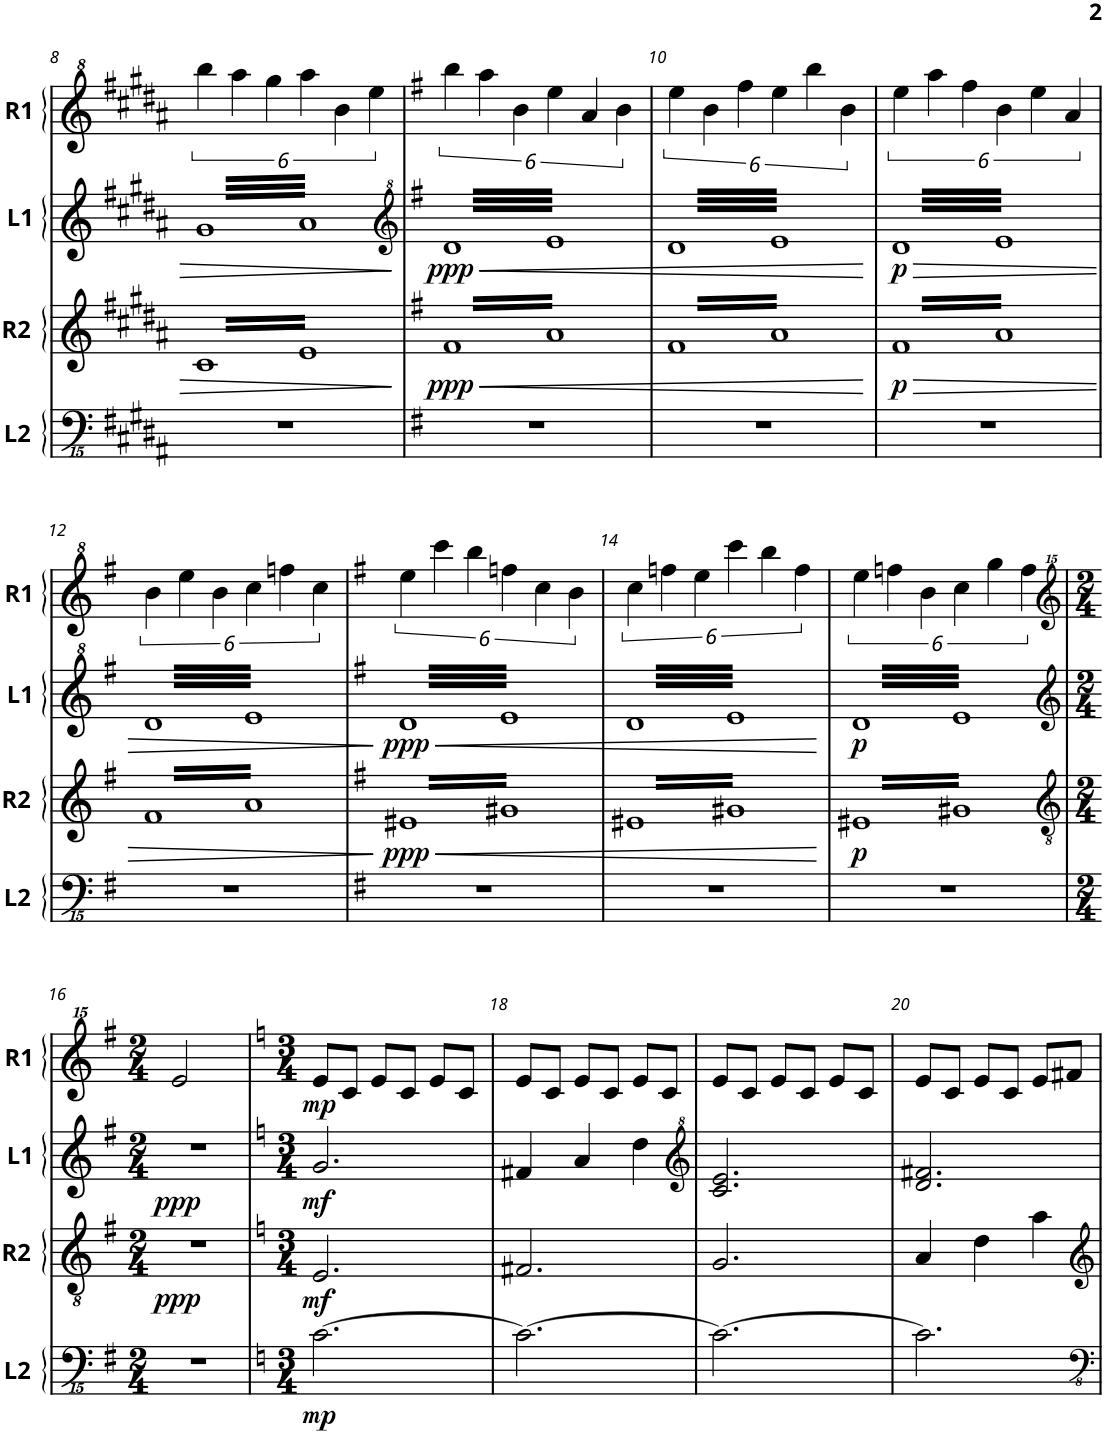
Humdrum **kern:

**kern	**dynam	**kern	**dynam	**kern	**dynam	**kern	**dynam
*part4	*part4	*part3	*part3	*part2	*part2	*part1	*part1
*staff4	*staff4	*staff3	*staff3	*staff2	*staff2	*staff1	*staff1
*I"Left 2	*	*I"Right 2	*	*I"Left 1	*	*I"Right 1	*
*I'L2	*	*I'R2	*	*I'L1	*	*I'R1	*
!!LO:PB:g=z
*clefFvv4	*	*clefG2	*	*clefG2	*	*clefG^2	*
*k[f#c#g#d#a#]	*	*k[f#c#g#d#a#]	*	*k[f#c#g#d#a#]	*	*k[f#c#g#d#a#]	*
*M4/4	*	*M4/4	*	*M4/4	*	*M4/4	*
=8	=8	=8	=8	=8	=8	=8	=8
*	*	*tremolo	*	*	*	*	*
*	*	*	*	*tremolo	*	*	*
1r	.	32c#LLL	.	64g#LLLL	.	6bbb\	.
.	.	.	.	64a#	.	.	.
.	.	32e	.	64g#	.	.	.
.	.	.	.	64a#	.	.	.
.	.	32c#	.	64g#	.	.	.
.	.	.	.	64a#	.	.	.
.	.	32e	.	64g#	.	.	.
.	.	.	.	64a#	.	.	.
.	.	32c#	.	64g#	.	.	.
.	.	.	.	64a#	.	.	.
.	.	32e	.	64g#	.	.	.
.	.	.	.	.	.	6aaa#\	.
.	.	.	.	64a#	.	.	.
.	.	32c#	.	64g#	.	.	.
.	.	.	.	64a#	.	.	.
.	.	32e	.	64g#	.	.	.
.	.	.	.	64a#	.	.	.
.	.	32c#	.	64g#	.	.	.
.	.	.	.	64a#	.	.	.
.	.	32e	.	64g#	.	.	.
.	.	.	.	64a#	.	.	.
.	.	32c#	.	64g#	.	.	.
.	.	.	.	64a#	.	.	.
.	.	.	.	.	.	6ggg#\	.
.	.	32e	.	64g#	.	.	.
.	.	.	.	64a#	.	.	.
.	.	32c#	.	64g#	.	.	.
.	.	.	.	64a#	.	.	.
.	.	32e	.	64g#	.	.	.
.	.	.	.	64a#	.	.	.
.	.	32c#	.	64g#	.	.	.
.	.	.	.	64a#	.	.	.
.	.	32e	.	64g#	.	.	.
.	.	.	.	64a#	.	.	.
.	.	32c#	.	64g#	.	6aaa#\	.
.	.	.	.	64a#	.	.	.
.	.	32e	.	64g#	.	.	.
.	.	.	.	64a#	.	.	.
.	.	32c#	.	64g#	.	.	.
.	.	.	.	64a#	.	.	.
.	.	32e	.	64g#	.	.	.
.	.	.	.	64a#	.	.	.
.	.	32c#	.	64g#	.	.	.
.	.	.	.	64a#	.	.	.
.	.	32e	.	64g#	.	.	.
.	.	.	.	.	.	6bb\	.
.	.	.	.	64a#	.	.	.
.	.	32c#	.	64g#	.	.	.
.	.	.	.	64a#	.	.	.
.	.	32e	.	64g#	.	.	.
.	.	.	.	64a#	.	.	.
.	.	32c#	.	64g#	.	.	.
.	.	.	.	64a#	.	.	.
.	.	32e	.	64g#	.	.	.
.	.	.	.	64a#	.	.	.
.	.	32c#	.	64g#	.	.	.
.	.	.	.	64a#	.	.	.
.	.	.	.	.	.	6eee\	.
.	.	32e	.	64g#	.	.	.
.	.	.	.	64a#	.	.	.
.	.	32c#	.	64g#	.	.	.
.	.	.	.	64a#	.	.	.
.	.	32e	.	64g#	.	.	.
.	.	.	.	64a#	.	.	.
.	.	32c#	.	64g#	.	.	.
.	.	.	.	64a#	.	.	.
.	.	32eJJJ	.	64g#	.	.	.
.	.	.	.	64a#JJJJ	.	.	.
=9	=9	=9	=9	=9	=9	=9	=9
*	*	*	*	*clefG^2	*	*	*
*k[f#]	*	*k[f#]	*	*k[f#]	*	*k[f#]	*
!	!	!	!LO:HP:b	!	!LO:HP:b	!	!
!	!	!	!LO:DY:n=1:b	!	!LO:DY:n=1:b	!	!
1r	.	32f#LLL	< ppp	64ddLLLL	< ppp	6bbb\	.
.	.	.	.	64ee	.	.	.
.	.	32a	.	64dd	.	.	.
.	.	.	.	64ee	.	.	.
.	.	32f#	.	64dd	.	.	.
.	.	.	.	64ee	.	.	.
.	.	32a	.	64dd	.	.	.
.	.	.	.	64ee	.	.	.
.	.	32f#	.	64dd	.	.	.
.	.	.	.	64ee	.	.	.
.	.	32a	.	64dd	.	.	.
.	.	.	.	.	.	6aaa\	.
.	.	.	.	64ee	.	.	.
.	.	32f#	.	64dd	.	.	.
.	.	.	.	64ee	.	.	.
.	.	32a	.	64dd	.	.	.
.	.	.	.	64ee	.	.	.
.	.	32f#	.	64dd	.	.	.
.	.	.	.	64ee	.	.	.
.	.	32a	.	64dd	.	.	.
.	.	.	.	64ee	.	.	.
.	.	32f#	.	64dd	.	.	.
.	.	.	.	64ee	.	.	.
.	.	.	.	.	.	6bb\	.
.	.	32a	.	64dd	.	.	.
.	.	.	.	64ee	.	.	.
.	.	32f#	.	64dd	.	.	.
.	.	.	.	64ee	.	.	.
.	.	32a	.	64dd	.	.	.
.	.	.	.	64ee	.	.	.
.	.	32f#	.	64dd	.	.	.
.	.	.	.	64ee	.	.	.
.	.	32a	.	64dd	.	.	.
.	.	.	.	64ee	.	.	.
.	.	32f#	.	64dd	.	6eee\	.
.	.	.	.	64ee	.	.	.
.	.	32a	.	64dd	.	.	.
.	.	.	.	64ee	.	.	.
.	.	32f#	.	64dd	.	.	.
.	.	.	.	64ee	.	.	.
.	.	32a	.	64dd	.	.	.
.	.	.	.	64ee	.	.	.
.	.	32f#	.	64dd	.	.	.
.	.	.	.	64ee	.	.	.
.	.	32a	.	64dd	.	.	.
.	.	.	.	.	.	6aa/	.
.	.	.	.	64ee	.	.	.
.	.	32f#	.	64dd	.	.	.
.	.	.	.	64ee	.	.	.
.	.	32a	.	64dd	.	.	.
.	.	.	.	64ee	.	.	.
.	.	32f#	.	64dd	.	.	.
.	.	.	.	64ee	.	.	.
.	.	32a	.	64dd	.	.	.
.	.	.	.	64ee	.	.	.
.	.	32f#	.	64dd	.	.	.
.	.	.	.	64ee	.	.	.
.	.	.	.	.	.	6bb\	.
.	.	32a	.	64dd	.	.	.
.	.	.	.	64ee	.	.	.
.	.	32f#	.	64dd	.	.	.
.	.	.	.	64ee	.	.	.
.	.	32a	.	64dd	.	.	.
.	.	.	.	64ee	.	.	.
.	.	32f#	.	64dd	.	.	.
.	.	.	.	64ee	.	.	.
.	.	32aJJJ	.	64dd	.	.	.
.	.	.	.	64eeJJJJ	.	.	.
=10	=10	=10	=10	=10	=10	=10	=10
1r	.	32f#LLL	.	64ddLLLL	.	6eee\	.
.	.	.	.	64ee	.	.	.
.	.	32a	.	64dd	.	.	.
.	.	.	.	64ee	.	.	.
.	.	32f#	.	64dd	.	.	.
.	.	.	.	64ee	.	.	.
.	.	32a	.	64dd	.	.	.
.	.	.	.	64ee	.	.	.
.	.	32f#	.	64dd	.	.	.
.	.	.	.	64ee	.	.	.
.	.	32a	.	64dd	.	.	.
.	.	.	.	.	.	6bb\	.
.	.	.	.	64ee	.	.	.
.	.	32f#	.	64dd	.	.	.
.	.	.	.	64ee	.	.	.
.	.	32a	.	64dd	.	.	.
.	.	.	.	64ee	.	.	.
.	.	32f#	.	64dd	.	.	.
.	.	.	.	64ee	.	.	.
.	.	32a	.	64dd	.	.	.
.	.	.	.	64ee	.	.	.
.	.	32f#	.	64dd	.	.	.
.	.	.	.	64ee	.	.	.
.	.	.	.	.	.	6fff#\	.
.	.	32a	.	64dd	.	.	.
.	.	.	.	64ee	.	.	.
.	.	32f#	.	64dd	.	.	.
.	.	.	.	64ee	.	.	.
.	.	32a	.	64dd	.	.	.
.	.	.	.	64ee	.	.	.
.	.	32f#	.	64dd	.	.	.
.	.	.	.	64ee	.	.	.
.	.	32a	.	64dd	.	.	.
.	.	.	.	64ee	.	.	.
.	.	32f#	.	64dd	.	6eee\	.
.	.	.	.	64ee	.	.	.
.	.	32a	.	64dd	.	.	.
.	.	.	.	64ee	.	.	.
.	.	32f#	.	64dd	.	.	.
.	.	.	.	64ee	.	.	.
.	.	32a	.	64dd	.	.	.
.	.	.	.	64ee	.	.	.
.	.	32f#	.	64dd	.	.	.
.	.	.	.	64ee	.	.	.
.	.	32a	.	64dd	.	.	.
.	.	.	.	.	.	6bbb\	.
.	.	.	.	64ee	.	.	.
.	.	32f#	.	64dd	.	.	.
.	.	.	.	64ee	.	.	.
.	.	32a	.	64dd	.	.	.
.	.	.	.	64ee	.	.	.
.	.	32f#	.	64dd	.	.	.
.	.	.	.	64ee	.	.	.
.	.	32a	.	64dd	.	.	.
.	.	.	.	64ee	.	.	.
.	.	32f#	.	64dd	.	.	.
.	.	.	.	64ee	.	.	.
.	.	.	.	.	.	6bb\	.
.	.	32a	.	64dd	.	.	.
.	.	.	.	64ee	.	.	.
.	.	32f#	.	64dd	.	.	.
.	.	.	.	64ee	.	.	.
.	.	32a	.	64dd	.	.	.
.	.	.	.	64ee	.	.	.
.	.	32f#	.	64dd	.	.	.
.	.	.	.	64ee	.	.	.
.	.	32aJJJ	.	64dd	.	.	.
.	.	.	.	64eeJJJJ	.	.	.
.	.	.	[	.	[	.	.
=11	=11	=11	=11	=11	=11	=11	=11
!	!	!	!LO:HP:b	!	!LO:HP:b	!	!
!	!	!	!LO:DY:n=1:b	!	!LO:DY:n=1:b	!	!
1r	.	32f#LLL	> p	64ddLLLL	> p	6eee\	.
.	.	.	.	64ee	.	.	.
.	.	32a	.	64dd	.	.	.
.	.	.	.	64ee	.	.	.
.	.	32f#	.	64dd	.	.	.
.	.	.	.	64ee	.	.	.
.	.	32a	.	64dd	.	.	.
.	.	.	.	64ee	.	.	.
.	.	32f#	.	64dd	.	.	.
.	.	.	.	64ee	.	.	.
.	.	32a	.	64dd	.	.	.
.	.	.	.	.	.	6aaa\	.
.	.	.	.	64ee	.	.	.
.	.	32f#	.	64dd	.	.	.
.	.	.	.	64ee	.	.	.
.	.	32a	.	64dd	.	.	.
.	.	.	.	64ee	.	.	.
.	.	32f#	.	64dd	.	.	.
.	.	.	.	64ee	.	.	.
.	.	32a	.	64dd	.	.	.
.	.	.	.	64ee	.	.	.
.	.	32f#	.	64dd	.	.	.
.	.	.	.	64ee	.	.	.
.	.	.	.	.	.	6fff#\	.
.	.	32a	.	64dd	.	.	.
.	.	.	.	64ee	.	.	.
.	.	32f#	.	64dd	.	.	.
.	.	.	.	64ee	.	.	.
.	.	32a	.	64dd	.	.	.
.	.	.	.	64ee	.	.	.
.	.	32f#	.	64dd	.	.	.
.	.	.	.	64ee	.	.	.
.	.	32a	.	64dd	.	.	.
.	.	.	.	64ee	.	.	.
.	.	32f#	.	64dd	.	6bb\	.
.	.	.	.	64ee	.	.	.
.	.	32a	.	64dd	.	.	.
.	.	.	.	64ee	.	.	.
.	.	32f#	.	64dd	.	.	.
.	.	.	.	64ee	.	.	.
.	.	32a	.	64dd	.	.	.
.	.	.	.	64ee	.	.	.
.	.	32f#	.	64dd	.	.	.
.	.	.	.	64ee	.	.	.
.	.	32a	.	64dd	.	.	.
.	.	.	.	.	.	6eee\	.
.	.	.	.	64ee	.	.	.
.	.	32f#	.	64dd	.	.	.
.	.	.	.	64ee	.	.	.
.	.	32a	.	64dd	.	.	.
.	.	.	.	64ee	.	.	.
.	.	32f#	.	64dd	.	.	.
.	.	.	.	64ee	.	.	.
.	.	32a	.	64dd	.	.	.
.	.	.	.	64ee	.	.	.
.	.	32f#	.	64dd	.	.	.
.	.	.	.	64ee	.	.	.
.	.	.	.	.	.	6aa/	.
.	.	32a	.	64dd	.	.	.
.	.	.	.	64ee	.	.	.
.	.	32f#	.	64dd	.	.	.
.	.	.	.	64ee	.	.	.
.	.	32a	.	64dd	.	.	.
.	.	.	.	64ee	.	.	.
.	.	32f#	.	64dd	.	.	.
.	.	.	.	64ee	.	.	.
.	.	32aJJJ	.	64dd	.	.	.
.	.	.	.	64eeJJJJ	.	.	.
!!LO:LB:g=z
=12	=12	=12	=12	=12	=12	=12	=12
1r	.	32f#LLL	.	64ddLLLL	.	6bb\	.
.	.	.	.	64ee	.	.	.
.	.	32a	.	64dd	.	.	.
.	.	.	.	64ee	.	.	.
.	.	32f#	.	64dd	.	.	.
.	.	.	.	64ee	.	.	.
.	.	32a	.	64dd	.	.	.
.	.	.	.	64ee	.	.	.
.	.	32f#	.	64dd	.	.	.
.	.	.	.	64ee	.	.	.
.	.	32a	.	64dd	.	.	.
.	.	.	.	.	.	6eee\	.
.	.	.	.	64ee	.	.	.
.	.	32f#	.	64dd	.	.	.
.	.	.	.	64ee	.	.	.
.	.	32a	.	64dd	.	.	.
.	.	.	.	64ee	.	.	.
.	.	32f#	.	64dd	.	.	.
.	.	.	.	64ee	.	.	.
.	.	32a	.	64dd	.	.	.
.	.	.	.	64ee	.	.	.
.	.	32f#	.	64dd	.	.	.
.	.	.	.	64ee	.	.	.
.	.	.	.	.	.	6bb\	.
.	.	32a	.	64dd	.	.	.
.	.	.	.	64ee	.	.	.
.	.	32f#	.	64dd	.	.	.
.	.	.	.	64ee	.	.	.
.	.	32a	.	64dd	.	.	.
.	.	.	.	64ee	.	.	.
.	.	32f#	.	64dd	.	.	.
.	.	.	.	64ee	.	.	.
.	.	32a	.	64dd	.	.	.
.	.	.	.	64ee	.	.	.
.	.	32f#	.	64dd	.	6ccc\	.
.	.	.	.	64ee	.	.	.
.	.	32a	.	64dd	.	.	.
.	.	.	.	64ee	.	.	.
.	.	32f#	.	64dd	.	.	.
.	.	.	.	64ee	.	.	.
.	.	32a	.	64dd	.	.	.
.	.	.	.	64ee	.	.	.
.	.	32f#	.	64dd	.	.	.
.	.	.	.	64ee	.	.	.
.	.	32a	.	64dd	.	.	.
.	.	.	.	.	.	6fffn\	.
.	.	.	.	64ee	.	.	.
.	.	32f#	.	64dd	.	.	.
.	.	.	.	64ee	.	.	.
.	.	32a	.	64dd	.	.	.
.	.	.	.	64ee	.	.	.
.	.	32f#	.	64dd	.	.	.
.	.	.	.	64ee	.	.	.
.	.	32a	.	64dd	.	.	.
.	.	.	.	64ee	.	.	.
.	.	32f#	.	64dd	.	.	.
.	.	.	.	64ee	.	.	.
.	.	.	.	.	.	6ccc\	.
.	.	32a	.	64dd	.	.	.
.	.	.	.	64ee	.	.	.
.	.	32f#	.	64dd	.	.	.
.	.	.	.	64ee	.	.	.
.	.	32a	.	64dd	.	.	.
.	.	.	.	64ee	.	.	.
.	.	32f#	.	64dd	.	.	.
.	.	.	.	64ee	.	.	.
.	.	32aJJJ	.	64dd	.	.	.
.	.	.	.	64eeJJJJ	.	.	.
.	.	.	]	.	]	.	.
=13	=13	=13	=13	=13	=13	=13	=13
*k[f#]	*	*k[f#]	*	*k[f#]	*	*k[f#]	*
!	!	!	!LO:HP:b	!	!LO:HP:b	!	!
!	!	!	!LO:DY:n=1:b	!	!LO:DY:n=1:b	!	!
1r	.	32e#XLLL	< ppp	64ddLLLL	< ppp	6eee\	.
.	.	.	.	64ee	.	.	.
.	.	32g#X	.	64dd	.	.	.
.	.	.	.	64ee	.	.	.
.	.	32e#X	.	64dd	.	.	.
.	.	.	.	64ee	.	.	.
.	.	32g#X	.	64dd	.	.	.
.	.	.	.	64ee	.	.	.
.	.	32e#X	.	64dd	.	.	.
.	.	.	.	64ee	.	.	.
.	.	32g#X	.	64dd	.	.	.
.	.	.	.	.	.	6cccc\	.
.	.	.	.	64ee	.	.	.
.	.	32e#X	.	64dd	.	.	.
.	.	.	.	64ee	.	.	.
.	.	32g#X	.	64dd	.	.	.
.	.	.	.	64ee	.	.	.
.	.	32e#X	.	64dd	.	.	.
.	.	.	.	64ee	.	.	.
.	.	32g#X	.	64dd	.	.	.
.	.	.	.	64ee	.	.	.
.	.	32e#X	.	64dd	.	.	.
.	.	.	.	64ee	.	.	.
.	.	.	.	.	.	6bbb\	.
.	.	32g#X	.	64dd	.	.	.
.	.	.	.	64ee	.	.	.
.	.	32e#X	.	64dd	.	.	.
.	.	.	.	64ee	.	.	.
.	.	32g#X	.	64dd	.	.	.
.	.	.	.	64ee	.	.	.
.	.	32e#X	.	64dd	.	.	.
.	.	.	.	64ee	.	.	.
.	.	32g#X	.	64dd	.	.	.
.	.	.	.	64ee	.	.	.
.	.	32e#X	.	64dd	.	6fffn\	.
.	.	.	.	64ee	.	.	.
.	.	32g#X	.	64dd	.	.	.
.	.	.	.	64ee	.	.	.
.	.	32e#X	.	64dd	.	.	.
.	.	.	.	64ee	.	.	.
.	.	32g#X	.	64dd	.	.	.
.	.	.	.	64ee	.	.	.
.	.	32e#X	.	64dd	.	.	.
.	.	.	.	64ee	.	.	.
.	.	32g#X	.	64dd	.	.	.
.	.	.	.	.	.	6ccc\	.
.	.	.	.	64ee	.	.	.
.	.	32e#X	.	64dd	.	.	.
.	.	.	.	64ee	.	.	.
.	.	32g#X	.	64dd	.	.	.
.	.	.	.	64ee	.	.	.
.	.	32e#X	.	64dd	.	.	.
.	.	.	.	64ee	.	.	.
.	.	32g#X	.	64dd	.	.	.
.	.	.	.	64ee	.	.	.
.	.	32e#X	.	64dd	.	.	.
.	.	.	.	64ee	.	.	.
.	.	.	.	.	.	6bb\	.
.	.	32g#X	.	64dd	.	.	.
.	.	.	.	64ee	.	.	.
.	.	32e#X	.	64dd	.	.	.
.	.	.	.	64ee	.	.	.
.	.	32g#X	.	64dd	.	.	.
.	.	.	.	64ee	.	.	.
.	.	32e#X	.	64dd	.	.	.
.	.	.	.	64ee	.	.	.
.	.	32g#XJJJ	.	64dd	.	.	.
.	.	.	.	64eeJJJJ	.	.	.
=14	=14	=14	=14	=14	=14	=14	=14
1r	.	32e#XLLL	.	64ddLLLL	.	6ccc\	.
.	.	.	.	64ee	.	.	.
.	.	32g#X	.	64dd	.	.	.
.	.	.	.	64ee	.	.	.
.	.	32e#X	.	64dd	.	.	.
.	.	.	.	64ee	.	.	.
.	.	32g#X	.	64dd	.	.	.
.	.	.	.	64ee	.	.	.
.	.	32e#X	.	64dd	.	.	.
.	.	.	.	64ee	.	.	.
.	.	32g#X	.	64dd	.	.	.
.	.	.	.	.	.	6fffn\	.
.	.	.	.	64ee	.	.	.
.	.	32e#X	.	64dd	.	.	.
.	.	.	.	64ee	.	.	.
.	.	32g#X	.	64dd	.	.	.
.	.	.	.	64ee	.	.	.
.	.	32e#X	.	64dd	.	.	.
.	.	.	.	64ee	.	.	.
.	.	32g#X	.	64dd	.	.	.
.	.	.	.	64ee	.	.	.
.	.	32e#X	.	64dd	.	.	.
.	.	.	.	64ee	.	.	.
.	.	.	.	.	.	6eee\	.
.	.	32g#X	.	64dd	.	.	.
.	.	.	.	64ee	.	.	.
.	.	32e#X	.	64dd	.	.	.
.	.	.	.	64ee	.	.	.
.	.	32g#X	.	64dd	.	.	.
.	.	.	.	64ee	.	.	.
.	.	32e#X	.	64dd	.	.	.
.	.	.	.	64ee	.	.	.
.	.	32g#X	.	64dd	.	.	.
.	.	.	.	64ee	.	.	.
.	.	32e#X	.	64dd	.	6cccc\	.
.	.	.	.	64ee	.	.	.
.	.	32g#X	.	64dd	.	.	.
.	.	.	.	64ee	.	.	.
.	.	32e#X	.	64dd	.	.	.
.	.	.	.	64ee	.	.	.
.	.	32g#X	.	64dd	.	.	.
.	.	.	.	64ee	.	.	.
.	.	32e#X	.	64dd	.	.	.
.	.	.	.	64ee	.	.	.
.	.	32g#X	.	64dd	.	.	.
.	.	.	.	.	.	6bbb\	.
.	.	.	.	64ee	.	.	.
.	.	32e#X	.	64dd	.	.	.
.	.	.	.	64ee	.	.	.
.	.	32g#X	.	64dd	.	.	.
.	.	.	.	64ee	.	.	.
.	.	32e#X	.	64dd	.	.	.
.	.	.	.	64ee	.	.	.
.	.	32g#X	.	64dd	.	.	.
.	.	.	.	64ee	.	.	.
.	.	32e#X	.	64dd	.	.	.
.	.	.	.	64ee	.	.	.
.	.	.	.	.	.	6fff\	.
.	.	32g#X	.	64dd	.	.	.
.	.	.	.	64ee	.	.	.
.	.	32e#X	.	64dd	.	.	.
.	.	.	.	64ee	.	.	.
.	.	32g#X	.	64dd	.	.	.
.	.	.	.	64ee	.	.	.
.	.	32e#X	.	64dd	.	.	.
.	.	.	.	64ee	.	.	.
.	.	32g#XJJJ	.	64dd	.	.	.
.	.	.	.	64eeJJJJ	.	.	.
.	.	.	[	.	[	.	.
=15	=15	=15	=15	=15	=15	=15	=15
!	!	!	!LO:DY:b	!	!LO:DY:b	!	!
1r	.	32e#XLLL	p	64ddLLLL	p	6eee\	.
.	.	.	.	64ee	.	.	.
.	.	32g#X	.	64dd	.	.	.
.	.	.	.	64ee	.	.	.
.	.	32e#X	.	64dd	.	.	.
.	.	.	.	64ee	.	.	.
.	.	32g#X	.	64dd	.	.	.
.	.	.	.	64ee	.	.	.
.	.	32e#X	.	64dd	.	.	.
.	.	.	.	64ee	.	.	.
.	.	32g#X	.	64dd	.	.	.
.	.	.	.	.	.	6fffn\	.
.	.	.	.	64ee	.	.	.
.	.	32e#X	.	64dd	.	.	.
.	.	.	.	64ee	.	.	.
.	.	32g#X	.	64dd	.	.	.
.	.	.	.	64ee	.	.	.
.	.	32e#X	.	64dd	.	.	.
.	.	.	.	64ee	.	.	.
.	.	32g#X	.	64dd	.	.	.
.	.	.	.	64ee	.	.	.
.	.	32e#X	.	64dd	.	.	.
.	.	.	.	64ee	.	.	.
.	.	.	.	.	.	6bb\	.
.	.	32g#X	.	64dd	.	.	.
.	.	.	.	64ee	.	.	.
.	.	32e#X	.	64dd	.	.	.
.	.	.	.	64ee	.	.	.
.	.	32g#X	.	64dd	.	.	.
.	.	.	.	64ee	.	.	.
.	.	32e#X	.	64dd	.	.	.
.	.	.	.	64ee	.	.	.
.	.	32g#X	.	64dd	.	.	.
.	.	.	.	64ee	.	.	.
.	.	32e#X	.	64dd	.	6ccc\	.
.	.	.	.	64ee	.	.	.
.	.	32g#X	.	64dd	.	.	.
.	.	.	.	64ee	.	.	.
.	.	32e#X	.	64dd	.	.	.
.	.	.	.	64ee	.	.	.
.	.	32g#X	.	64dd	.	.	.
.	.	.	.	64ee	.	.	.
.	.	32e#X	.	64dd	.	.	.
.	.	.	.	64ee	.	.	.
.	.	32g#X	.	64dd	.	.	.
.	.	.	.	.	.	6ggg\	.
.	.	.	.	64ee	.	.	.
.	.	32e#X	.	64dd	.	.	.
.	.	.	.	64ee	.	.	.
.	.	32g#X	.	64dd	.	.	.
.	.	.	.	64ee	.	.	.
.	.	32e#X	.	64dd	.	.	.
.	.	.	.	64ee	.	.	.
.	.	32g#X	.	64dd	.	.	.
.	.	.	.	64ee	.	.	.
.	.	32e#X	.	64dd	.	.	.
.	.	.	.	64ee	.	.	.
.	.	.	.	.	.	6fff\	.
.	.	32g#X	.	64dd	.	.	.
.	.	.	.	64ee	.	.	.
.	.	32e#X	.	64dd	.	.	.
.	.	.	.	64ee	.	.	.
.	.	32g#X	.	64dd	.	.	.
.	.	.	.	64ee	.	.	.
.	.	32e#X	.	64dd	.	.	.
.	.	.	.	64ee	.	.	.
.	.	32g#XJJJ	.	64dd	.	.	.
*	*	*Xtremolo	*	*	*	*	*
.	.	.	.	64eeJJJJ	.	.	.
*	*	*	*	*Xtremolo	*	*	*
!!LO:LB:g=z
=16	=16	=16	=16	=16	=16	=16	=16
*	*	*clefGv2	*	*clefG2	*	*clefG^^2	*
*M2/4	*	*M2/4	*	*M2/4	*	*M2/4	*
!	!	!	!LO:DY:b	!	!LO:DY:b	!	!
2r	.	2r	ppp	2r	ppp	2eee/	.
.	.	.	.	.	.	.	.
.	.	.	.	.	.	.	.
.	.	.	.	.	.	.	.
.	.	.	.	.	.	.	.
.	.	.	.	.	.	.	.
.	.	.	.	.	.	.	.
.	.	.	.	.	.	.	.
.	.	.	.	.	.	.	.
.	.	.	.	.	.	.	.
.	.	.	.	.	.	.	.
.	.	.	.	.	.	.	.
.	.	.	.	.	.	.	.
.	.	.	.	.	.	.	.
.	.	.	.	.	.	.	.
.	.	.	.	.	.	.	.
.	.	.	.	.	.	.	.
.	.	.	.	.	.	.	.
.	.	.	.	.	.	.	.
.	.	.	.	.	.	.	.
.	.	.	.	.	.	.	.
.	.	.	.	.	.	.	.
.	.	.	.	.	.	.	.
.	.	.	.	.	.	.	.
.	.	.	.	.	.	.	.
.	.	.	.	.	.	.	.
.	.	.	.	.	.	.	.
.	.	.	.	.	.	.	.
.	.	.	.	.	.	.	.
.	.	.	.	.	.	.	.
.	.	.	.	.	.	.	.
.	.	.	.	.	.	.	.
=17	=17	=17	=17	=17	=17	=17	=17
*k[]	*	*k[]	*	*k[]	*	*k[]	*
*M3/4	*	*M3/4	*	*M3/4	*	*M3/4	*
!	!LO:DY:b	!	!LO:DY:b	!	!LO:DY:b	!	!LO:DY:b
[2.CC\	mp	2.E/	mf	2.g/	mf	8eee/L	mp
.	.	.	.	.	.	8ccc/J	.
.	.	.	.	.	.	8eee/L	.
.	.	.	.	.	.	8ccc/J	.
.	.	.	.	.	.	8eee/L	.
.	.	.	.	.	.	8ccc/J	.
=18	=18	=18	=18	=18	=18	=18	=18
2.CC\_	.	2.F#X/	.	4f#X/	.	8eee/L	.
.	.	.	.	.	.	8ccc/J	.
.	.	.	.	4a/	.	8eee/L	.
.	.	.	.	.	.	8ccc/J	.
.	.	.	.	4dd\	.	8eee/L	.
.	.	.	.	.	.	8ccc/J	.
=19	=19	=19	=19	=19	=19	=19	=19
*	*	*	*	*clefG^2	*	*	*
2.CC\_	.	2.G/	.	2.cc/ 2.ee/	.	8eee/L	.
.	.	.	.	.	.	8ccc/J	.
.	.	.	.	.	.	8eee/L	.
.	.	.	.	.	.	8ccc/J	.
.	.	.	.	.	.	8eee/L	.
.	.	.	.	.	.	8ccc/J	.
=20	=20	=20	=20	=20	=20	=20	=20
2.CC\]	.	4A/	.	2.dd/ 2.ff#X/	.	8eee/L	.
.	.	.	.	.	.	8ccc/J	.
.	.	4d\	.	.	.	8eee/L	.
.	.	.	.	.	.	8ccc/J	.
.	.	4a\	.	.	.	8eee/L	.
.	.	.	.	.	.	8fff#X/J	.
=	=	=	=	=	=	=	=
*-	*-	*-	*-	*-	*-	*-	*-
